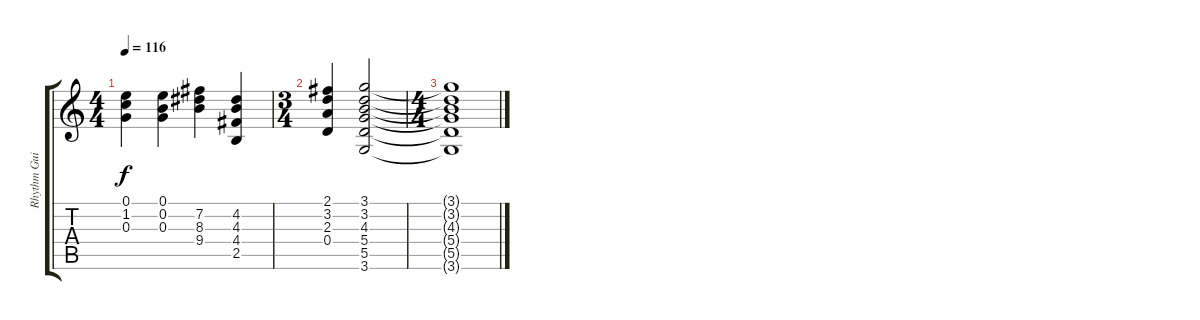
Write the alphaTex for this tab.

\track ("Rhythm Guitar" "Rhythm Gui") {instrument acousticguitarnylon}
\staff {score tabs}
\tuning (E4 B3 G3 D3 A2 E2) {hide}
\ts (4 4)
\tempo 116
\clef g2
\ks c
(0.1 1.2 0.3).4{dy f} (0.1 0.2 0.3).4 (7.2 8.3 9.4).4 (4.2 4.3 4.4 2.5).4 |
\ts (3 4)
(2.1 3.2 2.3 0.4).4 (3.1 3.2 4.3 5.4 5.5 3.6).2 |
\ts (4 4)
(3.1{t} 3.2{t} 4.3{t} 5.4{t} 5.5{t} 3.6{t}).1
